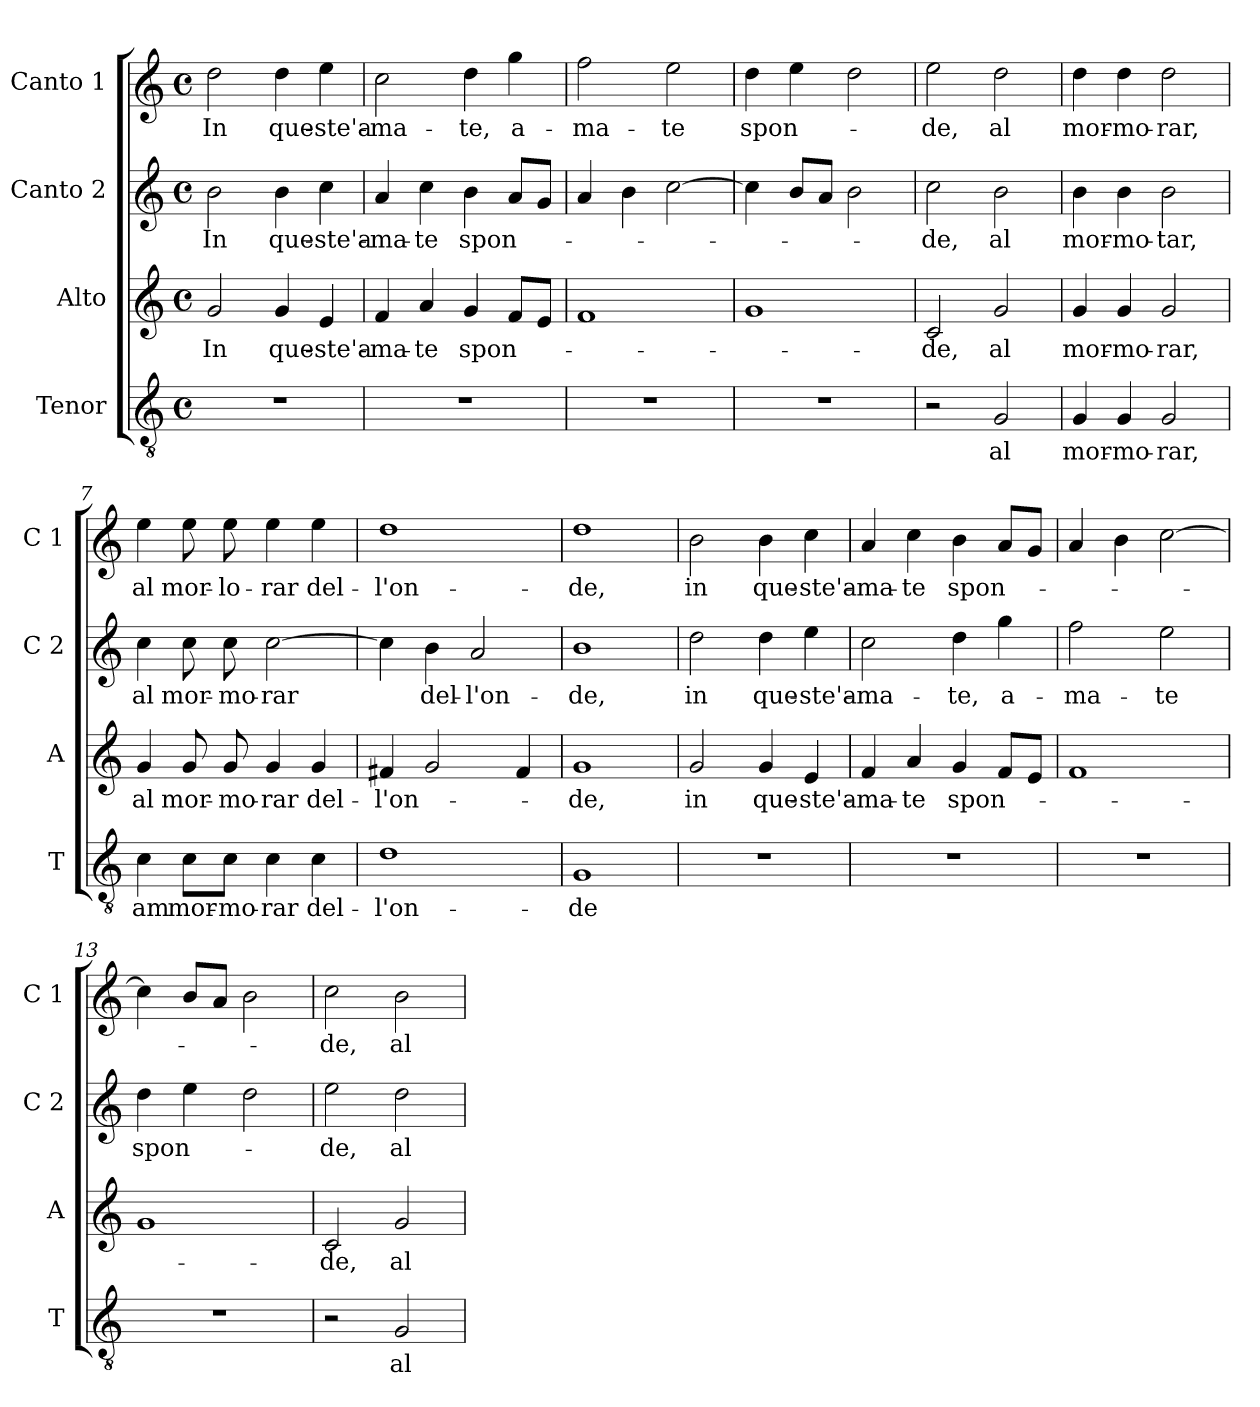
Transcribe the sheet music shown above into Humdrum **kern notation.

**kern	**text	**kern	**text	**kern	**text	**kern	**text
*part4	*part4	*part3	*part3	*part2	*part2	*part1	*part1
*staff4	*staff4	*staff3	*staff3	*staff2	*staff2	*staff1	*staff1
*I"Tenor	*	*I"Alto	*	*I"Canto 2	*	*I"Canto 1	*
*I'T	*	*I'A	*	*I'C 2	*	*I'C 1	*
*clefGv2	*	*clefG2	*	*clefG2	*	*clefG2	*
*k[]	*	*k[]	*	*k[]	*	*k[]	*
*C:	*	*C:	*	*C:	*	*C:	*
*M4/4	*	*M4/4	*	*M4/4	*	*M4/4	*
*met(c)	*	*met(c)	*	*met(c)	*	*met(c)	*
=1	=1	=1	=1	=1	=1	=1	=1
!	!	!	!LO:LY:b	!	!LO:LY:b	!	!LO:LY:b
1r	.	2g/	In	2b\	In	2dd\	In
!	!	!	!LO:LY:b	!	!LO:LY:b	!	!LO:LY:b
.	.	4g/	que-	4b\	que-	4dd\	que-
!	!	!	!LO:LY:b	!	!LO:LY:b	!	!LO:LY:b
.	.	4e/	-ste'a-	4cc\	-ste'a-	4ee\	-ste'a-
=2	=2	=2	=2	=2	=2	=2	=2
!	!	!	!LO:LY:b	!	!LO:LY:b	!	!LO:LY:b
1r	.	4f/	-ma-	4a/	-ma-	2cc\	-ma-
!	!	!	!LO:LY:b	!	!LO:LY:b	!	!
.	.	4a/	-te	4cc\	-te	.	.
!	!	!	!LO:LY:b	!	!LO:LY:b	!	!LO:LY:b
.	.	4g/	spon-	4b\	spon-	4dd\	-te,
!	!	!	!	!	!	!	!LO:LY:b
.	.	8f/L	.	8a/L	.	4gg\	a-
.	.	8e/J	.	8g/J	.	.	.
=3	=3	=3	=3	=3	=3	=3	=3
!	!	!	!	!	!	!	!LO:LY:b
1r	.	1f	.	4a/	.	2ff\	-ma-
.	.	.	.	4b\	.	.	.
!	!	!	!	!	!	!	!LO:LY:b
.	.	.	.	[2cc\	.	2ee\	-te
=4	=4	=4	=4	=4	=4	=4	=4
!	!	!	!	!	!	!	!LO:LY:b
1r	.	1g	.	4cc\]	.	4dd\	spon-
.	.	.	.	8b/L	.	4ee\	.
.	.	.	.	8a/J	.	.	.
.	.	.	.	2b\	.	2dd\	.
=5	=5	=5	=5	=5	=5	=5	=5
!	!	!	!LO:LY:b	!	!LO:LY:b	!	!LO:LY:b
2r	.	2c/	-de,	2cc\	-de,	2ee\	-de,
!	!LO:LY:b	!	!LO:LY:b	!	!LO:LY:b	!	!LO:LY:b
2G/	al	2g/	al	2b\	al	2dd\	al
!!LO:LB:g=z
=6	=6	=6	=6	=6	=6	=6	=6
!	!LO:LY:b	!	!LO:LY:b	!	!LO:LY:b	!	!LO:LY:b
4G/	mor-	4g/	mor-	4b\	mor-	4dd\	mor-
!	!LO:LY:b	!	!LO:LY:b	!	!LO:LY:b	!	!LO:LY:b
4G/	-mo-	4g/	-mo-	4b\	-mo-	4dd\	-mo-
!	!LO:LY:b	!	!LO:LY:b	!	!LO:LY:b	!	!LO:LY:b
2G/	-rar,	2g/	-rar,	2b\	-tar,	2dd\	-rar,
=7	=7	=7	=7	=7	=7	=7	=7
!	!LO:LY:b	!	!LO:LY:b	!	!LO:LY:b	!	!LO:LY:b
4c\	am	4g/	al	4cc\	al	4ee\	al
!	!LO:LY:b	!	!LO:LY:b	!	!LO:LY:b	!	!LO:LY:b
8c\L	mor-	8g/	mor-	8cc\	mor-	8ee\	mor-
!	!LO:LY:b	!	!LO:LY:b	!	!LO:LY:b	!	!LO:LY:b
8c\J	-mo-	8g/	-mo-	8cc\	-mo-	8ee\	-lo-
!	!LO:LY:b	!	!LO:LY:b	!	!LO:LY:b	!	!LO:LY:b
4c\	-rar	4g/	-rar	[2cc\	-rar	4ee\	-rar
!	!LO:LY:b	!	!LO:LY:b	!	!	!	!LO:LY:b
4c\	del-	4g/	del-	.	.	4ee\	del-
=8	=8	=8	=8	=8	=8	=8	=8
!	!LO:LY:b	!	!LO:LY:b	!	!	!	!LO:LY:b
1d	-l'on-	4f#X/	-l'on-	4cc\]	.	1dd	-l'on-
!	!	!	!	!	!LO:LY:b	!	!
.	.	2g/	.	4b\	del-	.	.
!	!	!	!	!	!LO:LY:b	!	!
.	.	.	.	2a/	-l'on-	.	.
.	.	4f#/	.	.	.	.	.
=9	=9	=9	=9	=9	=9	=9	=9
!	!LO:LY:b	!	!LO:LY:b	!	!LO:LY:b	!	!LO:LY:b
1G	-de	1g	-de,	1b	-de,	1dd	-de,
=10	=10	=10	=10	=10	=10	=10	=10
!	!	!	!LO:LY:b	!	!LO:LY:b	!	!LO:LY:b
1r	.	2g/	in	2dd\	in	2b\	in
!	!	!	!LO:LY:b	!	!LO:LY:b	!	!LO:LY:b
.	.	4g/	que-	4dd\	que-	4b\	que-
!	!	!	!LO:LY:b	!	!LO:LY:b	!	!LO:LY:b
.	.	4e/	-ste'a-	4ee\	-ste'a-	4cc\	-ste'a-
!!LO:LB:g=z
=11	=11	=11	=11	=11	=11	=11	=11
!	!	!	!LO:LY:b	!	!LO:LY:b	!	!LO:LY:b
1r	.	4f/	-ma-	2cc\	-ma-	4a/	-ma-
!	!	!	!LO:LY:b	!	!	!	!LO:LY:b
.	.	4a/	-te	.	.	4cc\	-te
!	!	!	!LO:LY:b	!	!LO:LY:b	!	!LO:LY:b
.	.	4g/	spon-	4dd\	-te,	4b\	spon-
!	!	!	!	!	!LO:LY:b	!	!
.	.	8f/L	.	4gg\	a-	8a/L	.
.	.	8e/J	.	.	.	8g/J	.
=12	=12	=12	=12	=12	=12	=12	=12
!	!	!	!	!	!LO:LY:b	!	!
1r	.	1f	.	2ff\	-ma-	4a/	.
.	.	.	.	.	.	4b\	.
!	!	!	!	!	!LO:LY:b	!	!
.	.	.	.	2ee\	-te	[2cc\	.
=13	=13	=13	=13	=13	=13	=13	=13
!	!	!	!	!	!LO:LY:b	!	!
1r	.	1g	.	4dd\	spon-	4cc\]	.
.	.	.	.	4ee\	.	8b/L	.
.	.	.	.	.	.	8a/J	.
.	.	.	.	2dd\	.	2b\	.
=14	=14	=14	=14	=14	=14	=14	=14
!	!	!	!LO:LY:b	!	!LO:LY:b	!	!LO:LY:b
2r	.	2c/	-de,	2ee\	-de,	2cc\	-de,
!	!LO:LY:b	!	!LO:LY:b	!	!LO:LY:b	!	!LO:LY:b
2G/	al	2g/	al	2dd\	al	2b\	al
=	=	=	=	=	=	=	=
*-	*-	*-	*-	*-	*-	*-	*-
